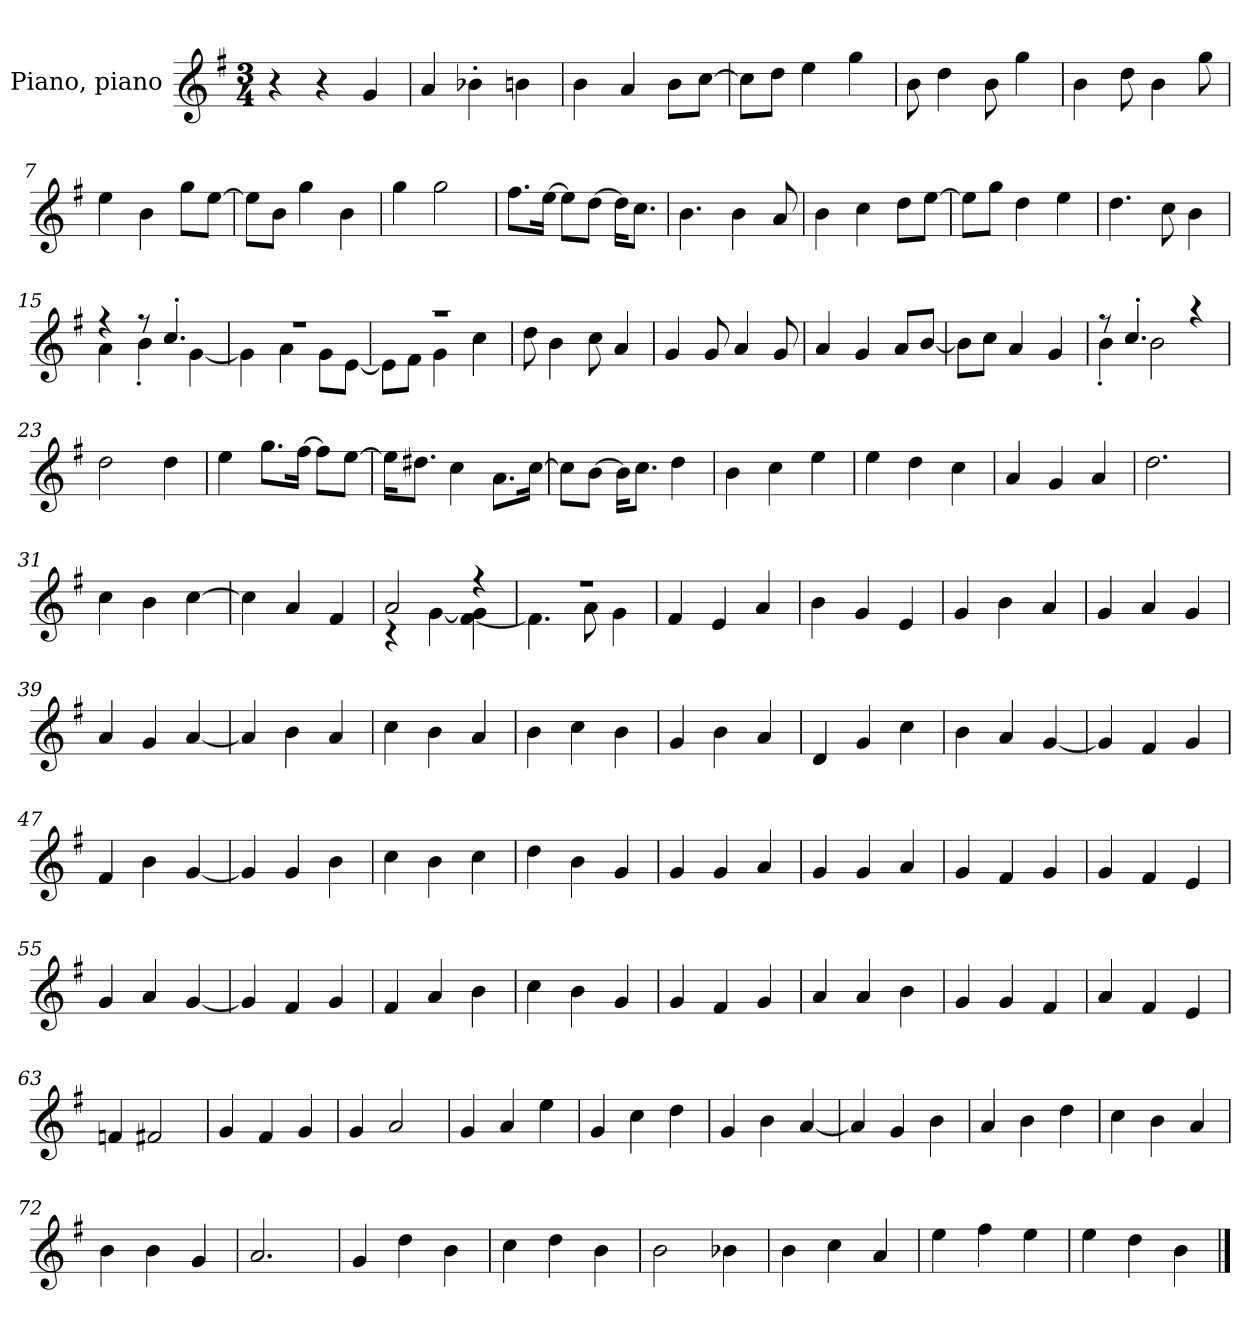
**kern
*part1
*staff1
*I"Piano, piano
*clefG2
*k[f#]
*M3/4
*MM102
=1
4r
4r
4g/
=2
4a/
4b-X'\
4bn\
=3
4b\
4a/
8b\L
[8cc\J
=4
8cc\L]
8dd\J
4ee\
4gg\
=5
8b\
4dd\
8b\
4gg\
=6
4b\
8dd\
4b\
8gg\
=7
4ee\
4b\
8gg\L
[8ee\J
=8
8ee\L]
8b\J
4gg\
4b\
=9
4gg\
2gg\
!!LO:LB:g=z
=10
8.ff#\L
[16ee\Jk
8ee\L]
[8dd\J
16dd\KL]
8.cc\J
=11
4.b\
4b\
8a/
=12
4b\
4cc\
8dd\L
[8ee\J
=13
8ee\L]
8gg\J
4dd\
4ee\
=14
4.dd\
8cc\
4b\
=15
*^
4r	4a\
8r	4b'\
4.cc'/	.
.	[4g\
=16	=16
2.r	4g\]
.	4a\
.	8g\L
.	[8e\J
=17	=17
2.r	8e\L]
.	8f#\J
.	4g\
.	4cc\
*v	*v
!!LO:LB:g=z
=18
8dd\
4b\
8cc\
4a/
=19
4g/
8g/
4a/
8g/
=20
4a/
4g/
8a/L
[8b/J
=21
8b\L]
8cc\J
4a/
4g/
=22
*^
8r	4b'\
4.cc'/	.
.	2b\
4r	.
*v	*v
=23
2dd\
4dd\
=24
4ee\
8.gg\L
[16ff#\Jk
8ff#\L]
[8ee\J
=25
16ee\KL]
8.dd#X\J
4cc\
8.a\L
[16cc\Jk
!!LO:LB:g=z
=26
8cc\L]
[8b\J
16b\KL]
8.cc\J
4dd\
=27
4b\
4cc\
4ee\
=28
4ee\
4dd\
4cc\
=29
4a/
4g/
4a/
=30
2.dd\
=31
4cc\
4b\
[4cc\
=32
4cc\]
4a/
4f#/
=33
*^
2a/	4r
.	[4g\
4r	[4f#\ 4g\]
=34	=34
2.r	4.f#\]
.	8a\
.	4g\
*v	*v
=35
4f#/
4e/
4a/
=36
4b\
4g/
4e/
!!LO:LB:g=z
=37
4g/
4b\
4a/
=38
4g/
4a/
4g/
=39
4a/
4g/
[4a/
=40
4a/]
4b\
4a/
=41
4cc\
4b\
4a/
=42
4b\
4cc\
4b\
=43
4g/
4b\
4a/
=44
4d/
4g/
4cc\
=45
4b\
4a/
[4g/
=46
4g/]
4f#/
4g/
=47
4f#/
4b\
[4g/
!!LO:LB:g=z
=48
4g/]
4g/
4b\
=49
4cc\
4b\
4cc\
=50
4dd\
4b\
4g/
=51
4g/
4g/
4a/
=52
4g/
4g/
4a/
=53
4g/
4f#/
4g/
=54
4g/
4f#/
4e/
=55
4g/
4a/
[4g/
=56
4g/]
4f#/
4g/
=57
4f#/
4a/
4b\
=58
4cc\
4b\
4g/
!!LO:LB:g=z
=59
4g/
4f#/
4g/
=60
4a/
4a/
4b\
=61
4g/
4g/
4f#/
=62
4a/
4f#/
4e/
=63
4fn/
2f#X/
=64
4g/
4f#/
4g/
=65
4g/
2a/
=66
4g/
4a/
4ee\
=67
4g/
4cc\
4dd\
=68
4g/
4b\
[4a/
=69
4a/]
4g/
4b\
!!LO:LB:g=z
=70
4a/
4b\
4dd\
=71
4cc\
4b\
4a/
=72
4b\
4b\
4g/
=73
2.a/
=74
4g/
4dd\
4b\
=75
4cc\
4dd\
4b\
=76
2b\
4b-X\
=77
4b\
4cc\
4a/
=78
4ee\
4ff#\
4ee\
=79
4ee\
4dd\
4b\
==
*-
